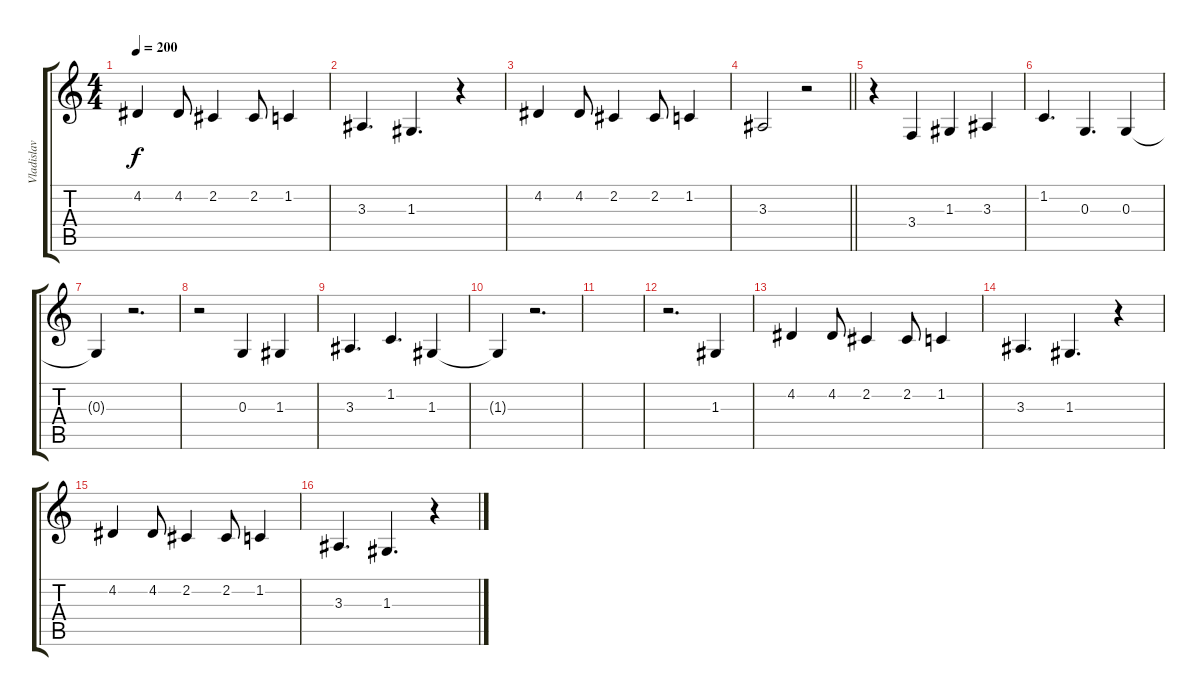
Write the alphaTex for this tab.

\track ("Vladislav Parshin" "Vladislav ") {instrument flute}
\staff {score tabs}
\tuning (E4 B3 G3 D3 A2 E2) {hide}
\ts (4 4)
\tempo 200
\clef g2
\ks c
4.2.4{dy f} 4.2.8 2.2.4 2.2.8 1.2.4 |
3.3.4{d} 1.3.4{d} r.4 |
4.2.4 4.2.8 2.2.4 2.2.8 1.2.4 |
\barLineRight lightlight
3.3.2 r.2 |
\section ("" "")
r.4 3.4.4 1.3.4 3.3.4 |
1.2.4{d} 0.3.4{d} 0.3.4 |
0.3{t}.4 r.2{d} |
r.2 0.3.4 1.3.4 |
3.3.4{d} 1.2.4{d} 1.3.4 |
1.3{t}.4 r.2{d} |
|
r.2{d} 1.3.4 |
4.2.4 4.2.8 2.2.4 2.2.8 1.2.4 |
3.3.4{d} 1.3.4{d} r.4 |
4.2.4 4.2.8 2.2.4 2.2.8 1.2.4 |
3.3.4{d} 1.3.4{d} r.4
